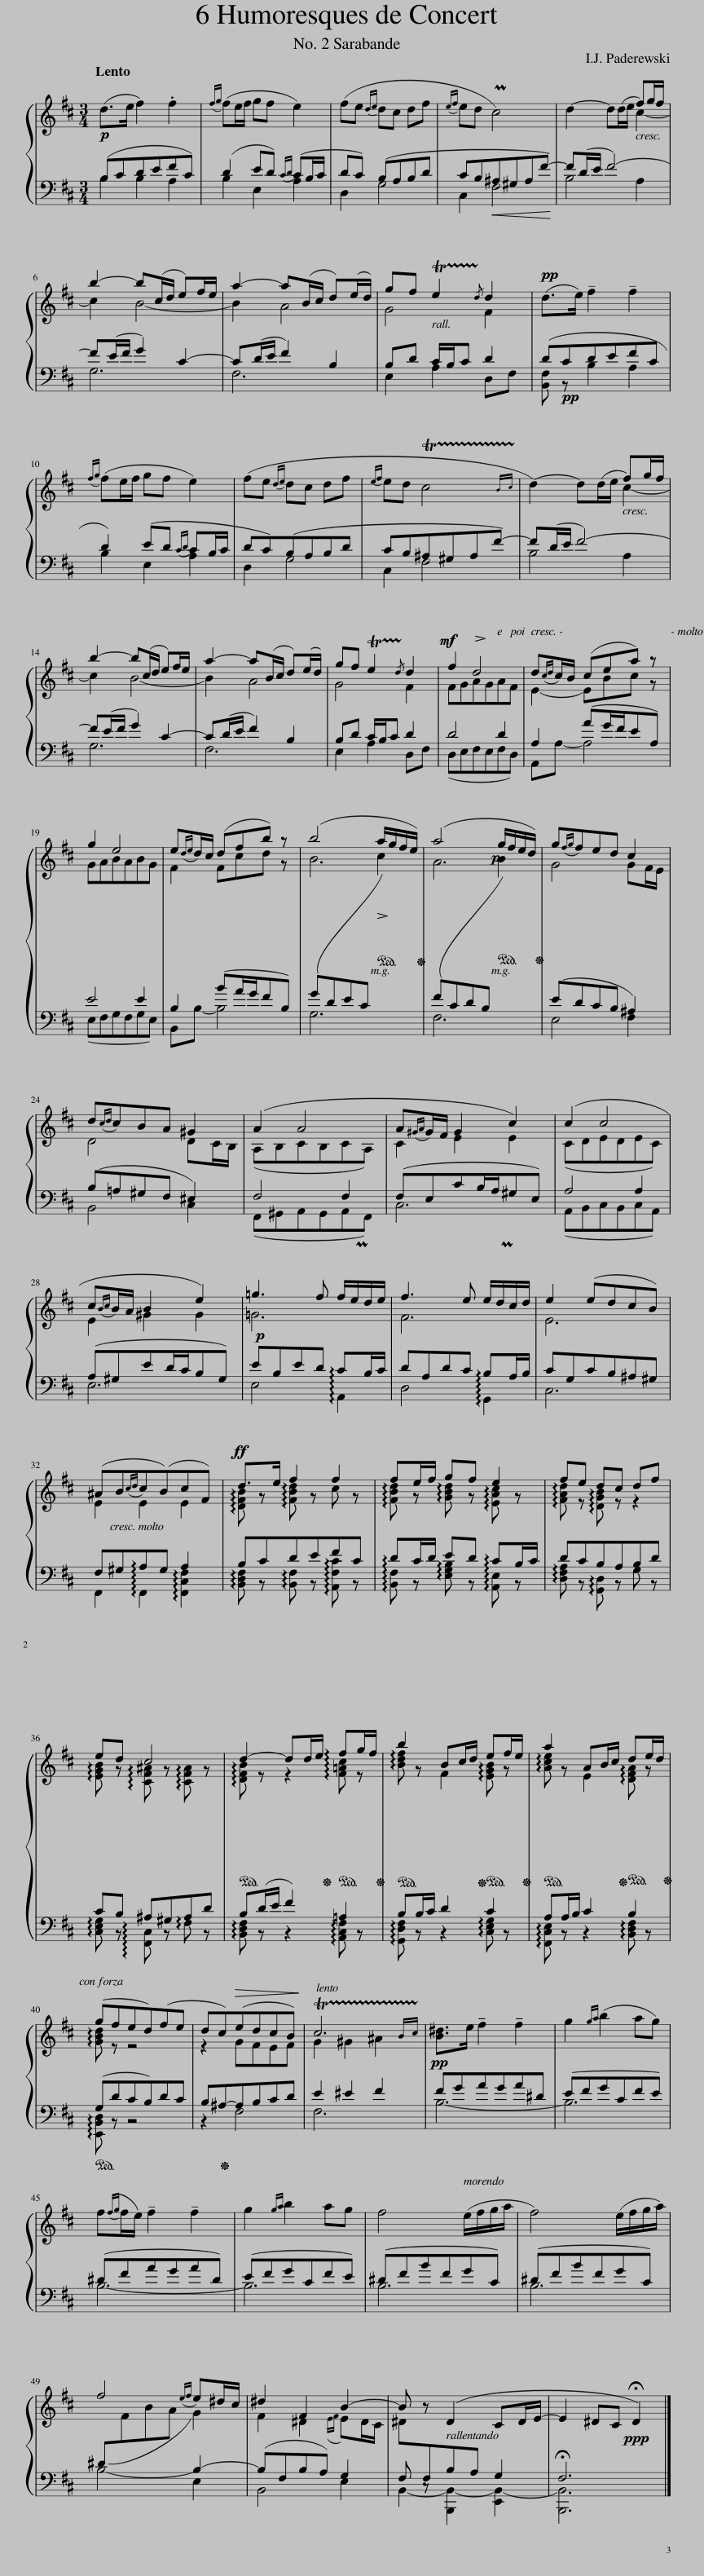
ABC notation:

X:1
%%score { ( 1 4 5 ) | ( 2 3 ) }
L:1/8
Q:1/4=56
M:3/4
I:linebreak $
K:D
V:1 treble
V:4 treble
V:5 treble
V:2 bass
V:3 bass
V:1
!p! (d>e f2) .f2 |{fg} (fe/f/ gf e2) | (fe{de} dc df |{ef} ed Pc4) | d2- d(d/e/ f)g/f/ |$ %5
 b2- b(c/d/ e)f/e/ | a2- a(B/c/ d)(e/d/) | gf !trill(!Te2!trill)!{/d} d2 |!pp! (d>e) !tenuto!f2 !tenuto!f2 |${fg} (fe/f/ gf e2) | %10
 (fe{de} dc df |{ef} ed !trill(!Tc4 | d2-) d(d/e/ f)g/f/ |$ b2- b(c/d/ e)f/e/ | a2- a(B/c/ d)(e/d/) | %15
 gf !trill(!Te2!trill)!{/d} d2 |!mf! f2 !>!d4 | d{cd}c/B/ (cea) z |$ g2 e4 | e{de}d/c/ (dfb) z | %20
 (b4!ped! a/g/f/e/)!ped-up! | (a4!p!!ped! g/f/e/d/)!ped-up! | g{fg}fed c2 |$ d{cd}cBA ^G2 | (A2 A4 | %25
 A{^GA}G/F/ G2 c2) | (c2 c4 |$ c{Bc}B/A/ B2 e2) |!p! =g3 f f/Pe/d/e/ | f3 e e/Pd/c/d/ | %30
 e2 (edcB) |$ (^AB{cd}c(B)cF) |!ff! d>e f2 f2 | fe/f/ gf e2 | fe dc df |$ %35
 ed c4 |!ped! d2- dd/e/!ped-up!!ped! fg/f/!ped-up! |!ped! b2 Bc/d/!ped-up!!ped! ef/e/!ped-up! |!ped! a2 AB/c/!ped-up!!ped! de/d/!ped-up! |$ (g!ped!fed)(fe | %40
 dc)!>(!(e!ped-up!dcB)!>)! | !trill(!Tc6 |!pp! [B^d]>e !tenuto!f2 !tenuto!f2 | g2{ga} (b2 ag) |$ f({fg}f/e/) !tenuto!f2 !tenuto!f2 | %45
 g2{ga} b2 ag | f4 (e/f/g/a/ | f4) (e/f/g/a/) |$ f4{ef} e^d/c/ | ^d2 F2 B2- | %50
 B z (^D2 CD/E/- | E2 ^DC!ppp! !fermata!D2) |] %52
V:2
 (B,CDEFC) | (D2 ED){CD} (CB,/C/ | DC) (B,A,B,D | CB,!<(!^A,^G,A,F-)!<)! | F(D/E/ F4-) |$ %5
 F(E/F/ G2) C2- | C(D/E/ F2) B,2 | B,D C/B,/C D2 | (D!pp!CDEFC |$ D2) (ED{CD} CB,/C/ | %10
 DC)(B,A,B,D | CB,^A,^G,A,F-) | F(D/E/ F4-) |$ F(E/F/ G2) C2- | C(D/E/ F2) B,2 | %15
 B,D C/B,/C D2 | D4 D2 | A,2 (AG/F/EA,) |$ E4 E2 | B,2 (BA/G/FB,) | %20
 (GDEC[I:staff -1] !>!c2) |[I:staff +1] (FCDB,[I:staff -1] B2) |[I:staff +1] (EDCB, ^A,2) |$ (B,=A,^G,F, ^E,2) | F,4 F,2 | %25
 (F,E,CB,/A,/^G,E,) | A,4 A,2 |$ (A,^G,ED/C/B,G,) | EB,ED CB,/C/ | DA,DC B,A,/B,/ | %30
 CG,CB,^A,^G, |$ F,^G,A,G, A,2 | B,CDEFC | DC/D/ ED CB,/C/ | DCB,A,B,D |$ %35
 CB, ^A,^G,A,D | B,(D/E/ F2) =A,2 | B,B,/C/ D2 C2 | A,A,/B,/ C2 B,2 |$ (G,DCB,)DC | %40
 z2 F,4 | E2 ^E2 F2 | FGAGA^D | (EFGCFE) |$ (^DFAGAD) | %45
 (EFGCFE) | (^DFBFGC) | (^DFBFGC) |$ x4 E,2 | B,,4 E,2 | %50
 F, z B,,,2 E,,2 | !fermata!F,6 |] %52
V:3
 B,2 B,2 A,2 | B,2 E,2 A,2 | D,2 G,4 | C,2 F,4 | B,4 A,2 |$ %5
 G,6 | F,6 | E,2 A,2 D,F, | [B,,F,] z B,2 A,2 |$ B,2 E,2 A,2 | %10
 D,2 G,4 | C,2 F,4 | B,4 A,2 |$ G,6 | F,6 | %15
 E,2 A,2 D,F, | (D,E,F,E,F,D,) | A,,A,- A,4 |$ (E,F,G,F,G,E,) | B,,B,- B,4 | %20
 G,6 | F,6 | E,4 F,2 |$ B,,4 C,2 | (F,,^G,,A,,G,,A,,F,,) | %25
 C,6 | (A,,B,,C,B,,C,A,,) |$ E,6 | E,4 !arpeggio!A,,2 | D,4 !arpeggio!G,,2 | %30
 C,6 |$ F,,2 !arpeggio!F,,2 !arpeggio![F,,C,F,]2 | !arpeggio![B,,D,F,] z !arpeggio![B,,F,] z !arpeggio![A,,F,C] z | !arpeggio![B,,F,] z !arpeggio![E,G,B,] z !arpeggio![A,,E,] z | !arpeggio![D,F,A,] z !arpeggio![G,,D,] z G, z |$ %35
 !arpeggio![C,E,G,] z !arpeggio![F,,C,] z !arpeggio!F, z | !arpeggio![B,,D,F,] z z2 !arpeggio![A,,C,F,] z | !arpeggio![G,,D,F,] z z2 !arpeggio![C,E,G,] z | !arpeggio![F,,C,E,] z z2 !arpeggio![B,,D,F,] z |$ !arpeggio![E,,B,,D,] z z4 | %40
 B,^A,-A,B,CD | F,6 | B,6- | B,6 |$ B,6- | %45
 B,6 | B,6 | B,6 |$ B,4- B,2- | (B,F,B,A,) G,2 | %50
 B,,2- B,,2- B,,2- | !fermata![B,,,B,,]6 |] %52
V:4
 x6 | x6 | x6 | x6 | x4 c2- |$ %5
 c2 B4- | B2 A4 | G4 F2 | x6 |$ x6 | %10
 x6 | x6 | x4 c2- |$ c2 B4- | B2 A4 | %15
 G4 F2 | FGAGAF | E2- EBc z |$ GABABG | F2 Fcd z | %20
 B6 | A6 | G4 GF/E/ |$ D4 DC/B,/ | (A,B,CB,CA,) | %25
 C2 E2 E2 | (CDEDEC) |$ E2 ^G2 G2 | =G6 | F6 | %30
 E6 |$ E2 E2 E2 | !arpeggio![DFB] z !arpeggio![FBd] z c z | !arpeggio![FBd] z !arpeggio![GBd] z !arpeggio![EAc] z | !arpeggio![FAd] z !arpeggio![DGB] z z2 |$ %35
 !arpeggio![EGB] z !arpeggio![CF^A] z !arpeggio![CFA] z | !arpeggio![DFB] z z2 !arpeggio![F=Ac] z | !arpeggio![Bdf] z F2 !arpeggio![EGB] z | !arpeggio![Ace] z E2 !arpeggio![DFA] z |$ !arpeggio![GBd] z z4 | %40
 z2 GFEF | G2 ^G2 ^A2 | x6 | x6 |$ x6 | %45
 x6 | x6 | x6 |$[I:staff +1] (^D[I:staff -1]FBA G2) | F2 ^D2{EF} ED/C/ | %50
 ^D[I:staff +1]F,B,A, G,2 | x6 |] %52
V:5
 x6 | x6 | x6 | x6 | x6 |$ %5
 x6 | x6 | x6 | x6 |$ x6 | %10
 x6 | x2 x/x/x/x/ x/ x/ B/c/!trill)! | x6 |$ x6 | x6 | %15
 x6 | x6 | x6 |$ x6 | x6 | %20
 x6 | x6 | x6 |$ x6 | x6 | %25
 x6 | x6 |$ x6 | x6 | x6 | %30
 x6 |$ x6 | x6 | x6 | x6 |$ %35
 x6 | x6 | x6 | x6 |$ x6 | %40
 x6 | x5 B/c/!trill)! | x6 | x6 |$ x6 | %45
 x6 | x6 | x6 |$ x6 | x6 | %50
 x6 | x6 |] %52
